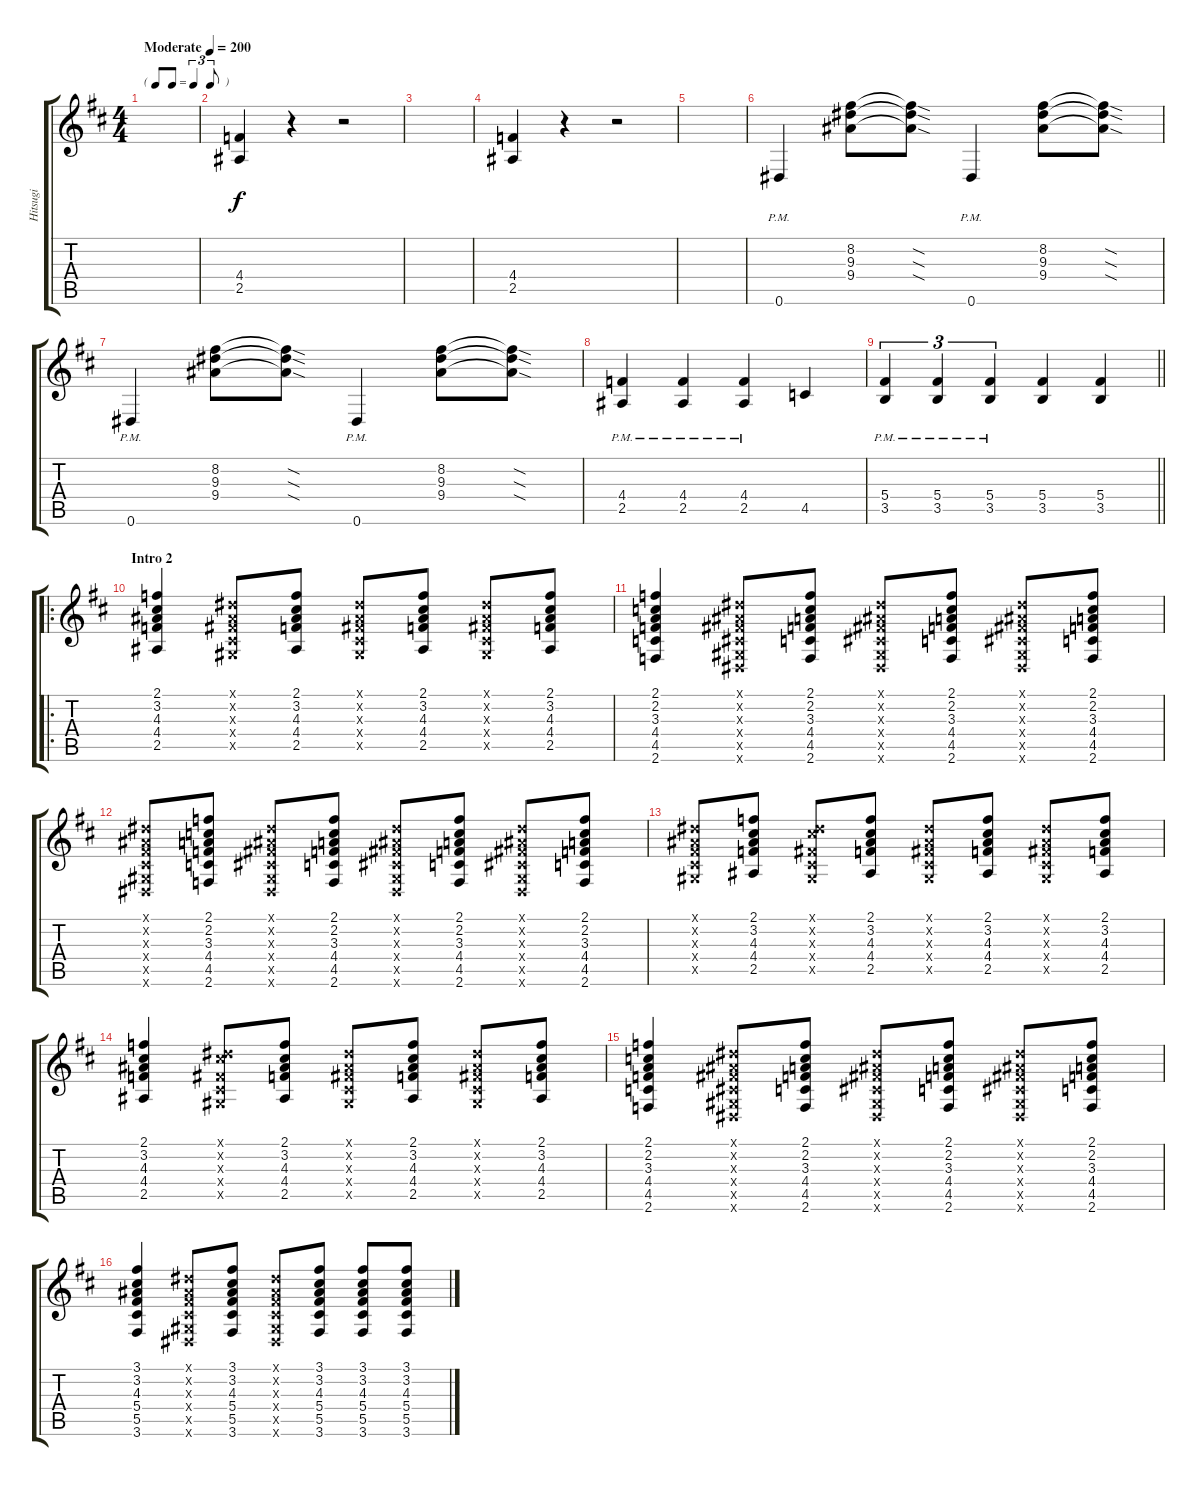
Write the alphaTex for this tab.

\track ("Hitsugi" "Hitsugi") {instrument overdrivenguitar}
\staff {score tabs}
\tuning (Eb4 Bb3 Gb3 Db3 Ab2 Eb2) {hide}
\ts (4 4)
\tf triplet8th
\tempo (200 "Moderate")
\clef g2
\ks d
|
(4.4 2.5).4 r.4 r.2 |
|
(4.4 2.5).4 r.4 r.2 |
|
0.6{pm}.4 (8.2 9.3 9.4).8 (8.2{sod t} 9.3{sod t} 9.4{sod t}).8 0.6{pm}.4 (8.2 9.3 9.4).8 (8.2{sod t} 9.3{sod t} 9.4{sod t}).8 |
0.6{pm}.4 (8.2 9.3 9.4).8 (8.2{sod t} 9.3{sod t} 9.4{sod t}).8 0.6{pm}.4 (8.2 9.3 9.4).8 (8.2{sod t} 9.3{sod t} 9.4{sod t}).8 |
(4.4{pm} 2.5{pm}).4 (4.4{pm} 2.5{pm}).4 (4.4{pm} 2.5{pm}).4 4.5.4 |
\barLineRight lightlight
(5.4{pm} 3.5{pm}).4{tu (3 2)} (5.4{pm} 3.5{pm}).4{tu (3 2)} (5.4{pm} 3.5{pm}).4{tu (3 2)} (5.4 3.5).4 (5.4 3.5).4 |
\ro
\section ("" "Intro 2")
(2.1 3.2 4.3 4.4 2.5).4 (0.1{x} 0.2{x} 0.3{x} 0.4{x} 0.5{x}).8 (2.1 3.2 4.3 4.4 2.5).8 (0.1{x} 0.2{x} 0.3{x} 0.4{x} 0.5{x}).8 (2.1 3.2 4.3 4.4 2.5).8 (0.1{x} 0.2{x} 0.3{x} 0.4{x} 0.5{x}).8 (2.1 3.2 4.3 4.4 2.5).8 |
(2.1 2.2 3.3 4.4 4.5 2.6).4 (0.1{x} 0.2{x} 0.3{x} 0.4{x} 0.5{x} 0.6{x}).8 (2.1 2.2 3.3 4.4 4.5 2.6).8 (0.1{x} 0.2{x} 0.3{x} 0.4{x} 0.5{x} 0.6{x}).8 (2.1 2.2 3.3 4.4 4.5 2.6).8 (0.1{x} 0.2{x} 0.3{x} 0.4{x} 0.5{x} 0.6{x}).8 (2.1 2.2 3.3 4.4 4.5 2.6).8 |
(0.1{x} 0.2{x} 0.3{x} 0.4{x} 0.5{x} 0.6{x}).8 (2.1 2.2 3.3 4.4 4.5 2.6).8 (0.1{x} 0.2{x} 0.3{x} 0.4{x} 0.5{x} 0.6{x}).8 (2.1 2.2 3.3 4.4 4.5 2.6).8 (0.1{x} 0.2{x} 0.3{x} 0.4{x} 0.5{x} 0.6{x}).8 (2.1 2.2 3.3 4.4 4.5 2.6).8 (0.1{x} 0.2{x} 0.3{x} 0.4{x} 0.5{x} 0.6{x}).8 (2.1 2.2 3.3 4.4 4.5 2.6).8 |
(0.1{x} 0.2{x} 0.3{x} 0.4{x} 0.5{x}).8 (2.1 3.2 4.3 4.4 2.5).8 (0.1{x} 3.2{x} 0.3{x} 0.4{x} 0.5{x}).8 (2.1 3.2 4.3 4.4 2.5).8 (0.1{x} 0.2{x} 0.3{x} 0.4{x} 0.5{x}).8 (2.1 3.2 4.3 4.4 2.5).8 (0.1{x} 0.2{x} 0.3{x} 0.4{x} 0.5{x}).8 (2.1 3.2 4.3 4.4 2.5).8 |
(2.1 3.2 4.3 4.4 2.5).4 (0.1{x} 3.2{x} 0.3{x} 0.4{x} 0.5{x}).8 (2.1 3.2 4.3 4.4 2.5).8 (0.1{x} 0.2{x} 0.3{x} 0.4{x} 0.5{x}).8 (2.1 3.2 4.3 4.4 2.5).8 (0.1{x} 0.2{x} 0.3{x} 0.4{x} 0.5{x}).8 (2.1 3.2 4.3 4.4 2.5).8 |
(2.1 2.2 3.3 4.4 4.5 2.6).4 (0.1{x} 0.2{x} 0.3{x} 0.4{x} 0.5{x} 0.6{x}).8 (2.1 2.2 3.3 4.4 4.5 2.6).8 (0.1{x} 0.2{x} 0.3{x} 0.4{x} 0.5{x} 0.6{x}).8 (2.1 2.2 3.3 4.4 4.5 2.6).8 (0.1{x} 0.2{x} 0.3{x} 0.4{x} 0.5{x} 0.6{x}).8 (2.1 2.2 3.3 4.4 4.5 2.6).8 |
(3.1 3.2 4.3 5.4 5.5 3.6).4 (0.1{x} 0.2{x} 0.3{x} 0.4{x} 0.5{x} 0.6{x}).8 (3.1 3.2 4.3 5.4 5.5 3.6).8 (0.1{x} 0.2{x} 0.3{x} 0.4{x} 0.5{x} 0.6{x}).8 (3.1 3.2 4.3 5.4 5.5 3.6).8 (3.1 3.2 4.3 5.4 5.5 3.6).8 (3.1 3.2 4.3 5.4 5.5 3.6).8
